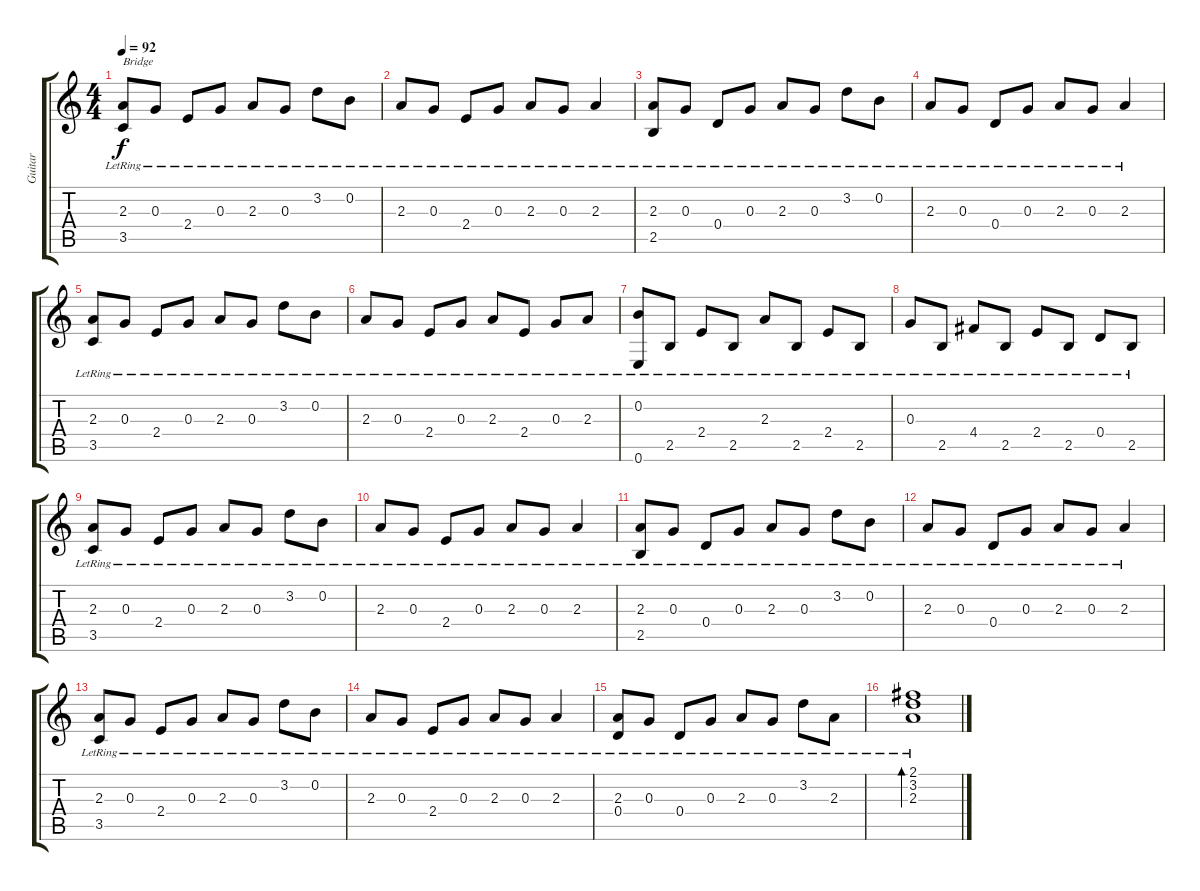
\track ("Guitar" "Guitar") {instrument acousticguitarsteel}
\staff {score tabs}
\tuning (E4 B3 G3 D3 A2 E2) {hide}
\ts (4 4)
\tempo 92
\clef g2
\ks c
(2.3{lr} 3.5{lr}).8{txt "Bridge" dy f} 0.3{lr}.8 2.4{lr}.8 0.3{lr}.8 2.3{lr}.8 0.3{lr}.8 3.2{lr}.8 0.2{lr}.8 |
2.3{lr}.8 0.3{lr}.8 2.4{lr}.8 0.3{lr}.8 2.3{lr}.8 0.3{lr}.8 2.3{lr}.4 |
(2.3{lr} 2.5{lr}).8 0.3{lr}.8 0.4{lr}.8 0.3{lr}.8 2.3{lr}.8 0.3{lr}.8 3.2{lr}.8 0.2{lr}.8 |
2.3{lr}.8 0.3{lr}.8 0.4{lr}.8 0.3{lr}.8 2.3{lr}.8 0.3{lr}.8 2.3{lr}.4 |
(2.3{lr} 3.5{lr}).8 0.3{lr}.8 2.4{lr}.8 0.3{lr}.8 2.3{lr}.8 0.3{lr}.8 3.2{lr}.8 0.2{lr}.8 |
2.3{lr}.8 0.3{lr}.8 2.4{lr}.8 0.3{lr}.8 2.3{lr}.8 2.4{lr}.8 0.3{lr}.8 2.3{lr}.8 |
(0.2{lr} 0.6{lr}).8 2.5{lr}.8 2.4{lr}.8 2.5{lr}.8 2.3{lr}.8 2.5{lr}.8 2.4{lr}.8 2.5{lr}.8 |
0.3{lr}.8 2.5{lr}.8 4.4{lr}.8 2.5{lr}.8 2.4{lr}.8 2.5{lr}.8 0.4{lr}.8 2.5{lr}.8 |
(2.3{lr} 3.5{lr}).8 0.3{lr}.8 2.4{lr}.8 0.3{lr}.8 2.3{lr}.8 0.3{lr}.8 3.2{lr}.8 0.2{lr}.8 |
2.3{lr}.8 0.3{lr}.8 2.4{lr}.8 0.3{lr}.8 2.3{lr}.8 0.3{lr}.8 2.3{lr}.4 |
(2.3{lr} 2.5{lr}).8 0.3{lr}.8 0.4{lr}.8 0.3{lr}.8 2.3{lr}.8 0.3{lr}.8 3.2{lr}.8 0.2{lr}.8 |
2.3{lr}.8 0.3{lr}.8 0.4{lr}.8 0.3{lr}.8 2.3{lr}.8 0.3{lr}.8 2.3{lr}.4 |
(2.3{lr} 3.5{lr}).8 0.3{lr}.8 2.4{lr}.8 0.3{lr}.8 2.3{lr}.8 0.3{lr}.8 3.2{lr}.8 0.2{lr}.8 |
2.3{lr}.8 0.3{lr}.8 2.4{lr}.8 0.3{lr}.8 2.3{lr}.8 0.3{lr}.8 2.3{lr}.4 |
(2.3{lr} 0.4{lr}).8 0.3{lr}.8 0.4{lr}.8 0.3{lr}.8 2.3{lr}.8 0.3{lr}.8 3.2{lr}.8 2.3{lr}.8 |
(2.1{lr} 3.2{lr} 2.3{lr}).1{bd 480}
